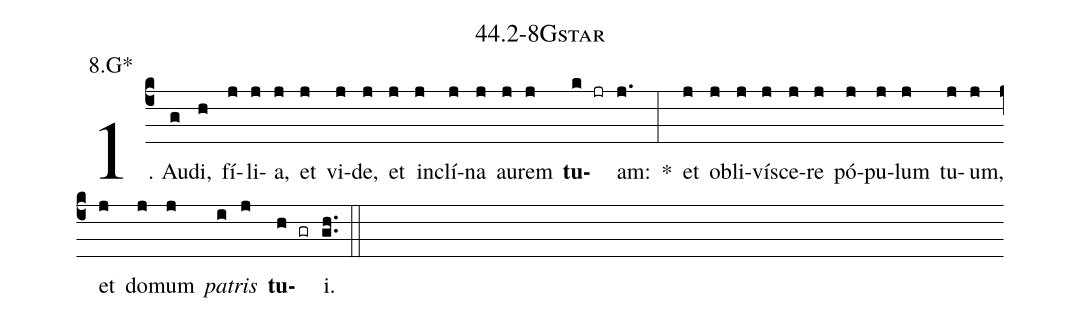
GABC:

name: 44.2-8Gstar;
annotation: 8.G*;
%%
(c4)1. Au(g)di,(h) fí(j)li(j)a,(j) et(j) vi(j)de,(j) et(j) in(j)clí(j)na(j) au(j)rem(j) <b>tu</b>(k jr)am:(j.) *(:) et(j) ob(j)li(j)ví(j)sce(j)re(j) pó(j)pu(j)lum(j) tu(j)um,(j) et(j) do(j)mum(j) <i>pa</i>(i)<i>tris</i>(j) <b>tu</b>(h gr)i.(gh..) (::)


%E(j) u(j) o(i) u(j) a(h) e.(gh..) (::)
